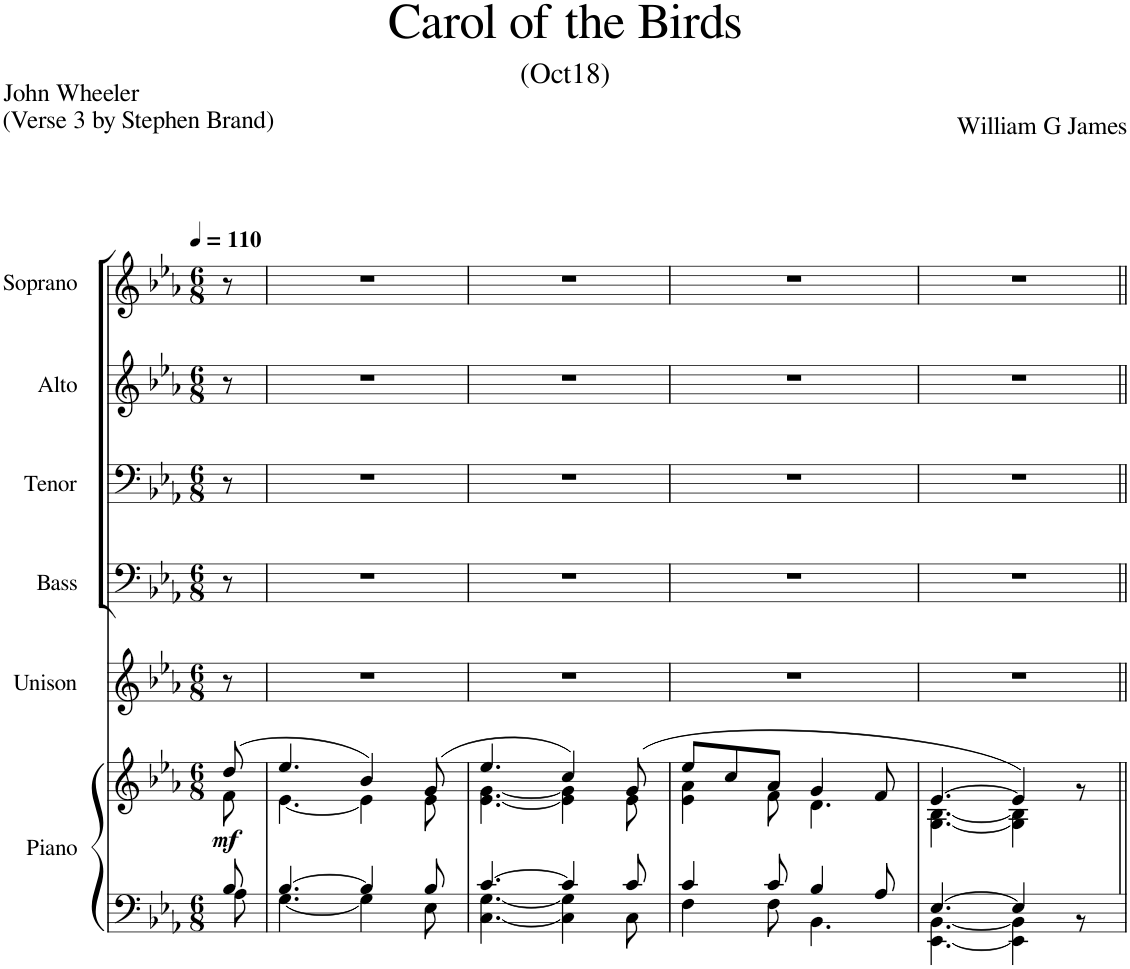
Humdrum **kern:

**kern	**kern	**dynam	**kern	**kern	**kern	**kern	**kern
*part6	*part6	*part6	*part5	*part4	*part3	*part2	*part1
*staff7	*staff6	*staff6/7	*staff5	*staff4	*staff3	*staff2	*staff1
*I"Piano	*	*	*I"Unison	*I"Bass	*I"Tenor	*I"Alto	*I"Soprano
*I'Pno.	*	*	*I'Unis	*I'B	*I'T	*I'A	*I'S
*clefF4	*clefG2	*	*clefG2	*clefF4	*clefF4	*clefG2	*clefG2
*k[b-e-a-]	*k[b-e-a-]	*	*k[b-e-a-]	*k[b-e-a-]	*k[b-e-a-]	*k[b-e-a-]	*k[b-e-a-]
*M6/8	*M6/8	*	*M6/8	*M6/8	*M6/8	*M6/8	*M6/8
*MM110	*MM110	*	*MM110	*MM110	*MM110	*MM110	*MM110
=1	=1	=1	=1	=1	=1	=1	=1
*^	*^	*	*	*	*	*	*
!	!	!	!	!LO:DY:b	!	!	!	!	!
8B-/	8A-\	(8dd/	8f\	mf	8r	8r	8r	8r	8r
=2	=2	=2	=2	=2	=2	=2	=2	=2	=2
[4.B-/	[4.G\	4.ee-/	[4.e-\	.	2.r	2.r	2.r	2.r	2.r
4B-/]	4G\]	4b-/)	4e-\]	.	.	.	.	.	.
8B-/	8E-\	(8g/	8e-\	.	.	.	.	.	.
=3	=3	=3	=3	=3	=3	=3	=3	=3	=3
[4.c/	[4.C\ [4.G\	4.ee-/	[4.e-\ [4.g\	.	2.r	2.r	2.r	2.r	2.r
4c/]	4C\] 4G\]	4cc/)	4e-\] 4g\]	.	.	.	.	.	.
8c/	8C\	(8g/	8e-\	.	.	.	.	.	.
=4	=4	=4	=4	=4	=4	=4	=4	=4	=4
4c/	4F\	8ee-/L	4e-\ 4a-\	.	2.r	2.r	2.r	2.r	2.r
.	.	8cc/	.	.	.	.	.	.	.
8c/	8F\	8a-/J	8f\	.	.	.	.	.	.
4B-/	4.BB-\	4g/	4.d\	.	.	.	.	.	.
8A-/	.	8f/	.	.	.	.	.	.	.
=5	=5	=5	=5	=5	=5	=5	=5	=5	=5
[4.E-/	[4.EE-\ [4.BB-\	[4.e-/	[4.G\ [4.B-\	.	2.r	2.r	2.r	2.r	2.r
4E-/]	4EE-\] 4BB-\]	4e-/])	4G\] 4B-\]	.	.	.	.	.	.
8ryy	8r	8ryy	8r	.	.	.	.	.	.
*v	*v	*	*	*	*	*	*	*	*
*	*v	*v	*	*	*	*	*	*
=||	=||	=||	=||	=||	=||	=||	=||
*-	*-	*-	*-	*-	*-	*-	*-
